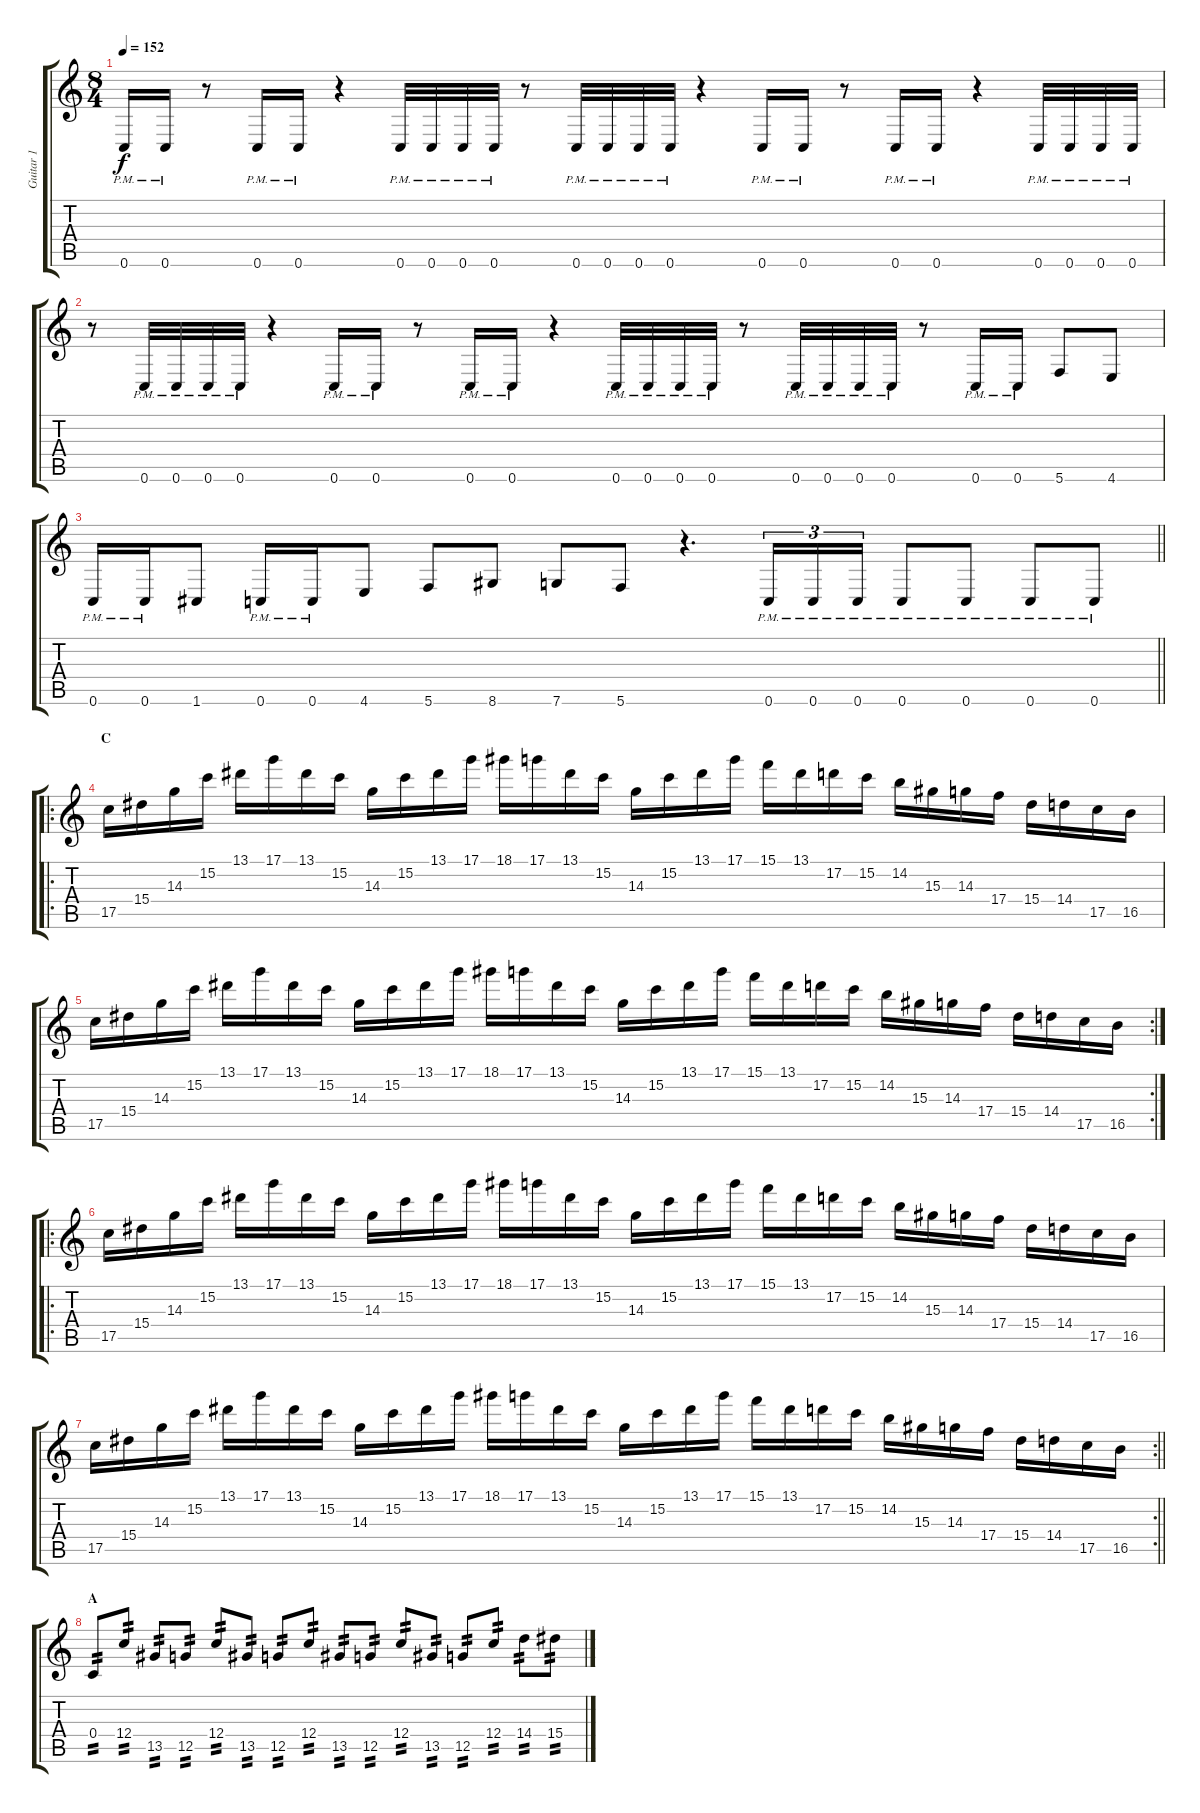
\track ("Guitar 1 " "Guitar 1 ") {instrument distortionguitar}
\staff {score tabs}
\tuning (D4 A3 F3 C3 G2 C2) {hide}
\ts (8 4)
\tempo 152
\clef g2
\ks c
0.6{pm}.16{dy f instrument distortionguitar} 0.6{pm}.16 r.8 0.6{pm}.16 0.6{pm}.16 r.4 0.6{pm}.32 0.6{pm}.32 0.6{pm}.32 0.6{pm}.32 r.8 0.6{pm}.32 0.6{pm}.32 0.6{pm}.32 0.6{pm}.32 r.4 0.6{pm}.16 0.6{pm}.16 r.8 0.6{pm}.16 0.6{pm}.16 r.4 0.6{pm}.32 0.6{pm}.32 0.6{pm}.32 0.6{pm}.32 |
r.8 0.6{pm}.32 0.6{pm}.32 0.6{pm}.32 0.6{pm}.32 r.4 0.6{pm}.16 0.6{pm}.16 r.8 0.6{pm}.16 0.6{pm}.16 r.4 0.6{pm}.32 0.6{pm}.32 0.6{pm}.32 0.6{pm}.32 r.8 0.6{pm}.32 0.6{pm}.32 0.6{pm}.32 0.6{pm}.32 r.8 0.6{pm}.16 0.6{pm}.16 5.6.8 4.6.8 |
\barLineRight lightlight
0.6{pm}.16 0.6{pm}.16 1.6.8 0.6{pm}.16 0.6{pm}.16 4.6.8 5.6.8 8.6.8 7.6.8 5.6.8 r.4{d} 0.6{pm}.16{tu (3 2)} 0.6{pm}.16{tu (3 2)} 0.6{pm}.16{tu (3 2)} 0.6{pm}.8 0.6{pm}.8 0.6{pm}.8 0.6{pm}.8 |
\ro
\section ("" "C")
17.5.16 15.4.16 14.3.16 15.2.16 13.1.16 17.1.16 13.1.16 15.2.16 14.3.16 15.2.16 13.1.16 17.1.16 18.1.16 17.1.16 13.1.16 15.2.16 14.3.16 15.2.16 13.1.16 17.1.16 15.1.16 13.1.16 17.2.16 15.2.16 14.2.16 15.3.16 14.3.16 17.4.16 15.4.16 14.4.16 17.5.16 16.5.16 |
\rc 2
17.5.16 15.4.16 14.3.16 15.2.16 13.1.16 17.1.16 13.1.16 15.2.16 14.3.16 15.2.16 13.1.16 17.1.16 18.1.16 17.1.16 13.1.16 15.2.16 14.3.16 15.2.16 13.1.16 17.1.16 15.1.16 13.1.16 17.2.16 15.2.16 14.2.16 15.3.16 14.3.16 17.4.16 15.4.16 14.4.16 17.5.16 16.5.16 |
\ro
17.5.16 15.4.16 14.3.16 15.2.16 13.1.16 17.1.16 13.1.16 15.2.16 14.3.16 15.2.16 13.1.16 17.1.16 18.1.16 17.1.16 13.1.16 15.2.16 14.3.16 15.2.16 13.1.16 17.1.16 15.1.16 13.1.16 17.2.16 15.2.16 14.2.16 15.3.16 14.3.16 17.4.16 15.4.16 14.4.16 17.5.16 16.5.16 |
\rc 2
\barLineRight lightlight
17.5.16 15.4.16 14.3.16 15.2.16 13.1.16 17.1.16 13.1.16 15.2.16 14.3.16 15.2.16 13.1.16 17.1.16 18.1.16 17.1.16 13.1.16 15.2.16 14.3.16 15.2.16 13.1.16 17.1.16 15.1.16 13.1.16 17.2.16 15.2.16 14.2.16 15.3.16 14.3.16 17.4.16 15.4.16 14.4.16 17.5.16 16.5.16 |
\section ("" "A")
0.4.8{tp 2} 12.4.8{tp 2} 13.5.8{tp 2} 12.5.8{tp 2} 12.4.8{tp 2} 13.5.8{tp 2} 12.5.8{tp 2} 12.4.8{tp 2} 13.5.8{tp 2} 12.5.8{tp 2} 12.4.8{tp 2} 13.5.8{tp 2} 12.5.8{tp 2} 12.4.8{tp 2} 14.4.8{tp 2} 15.4.8{tp 2}
